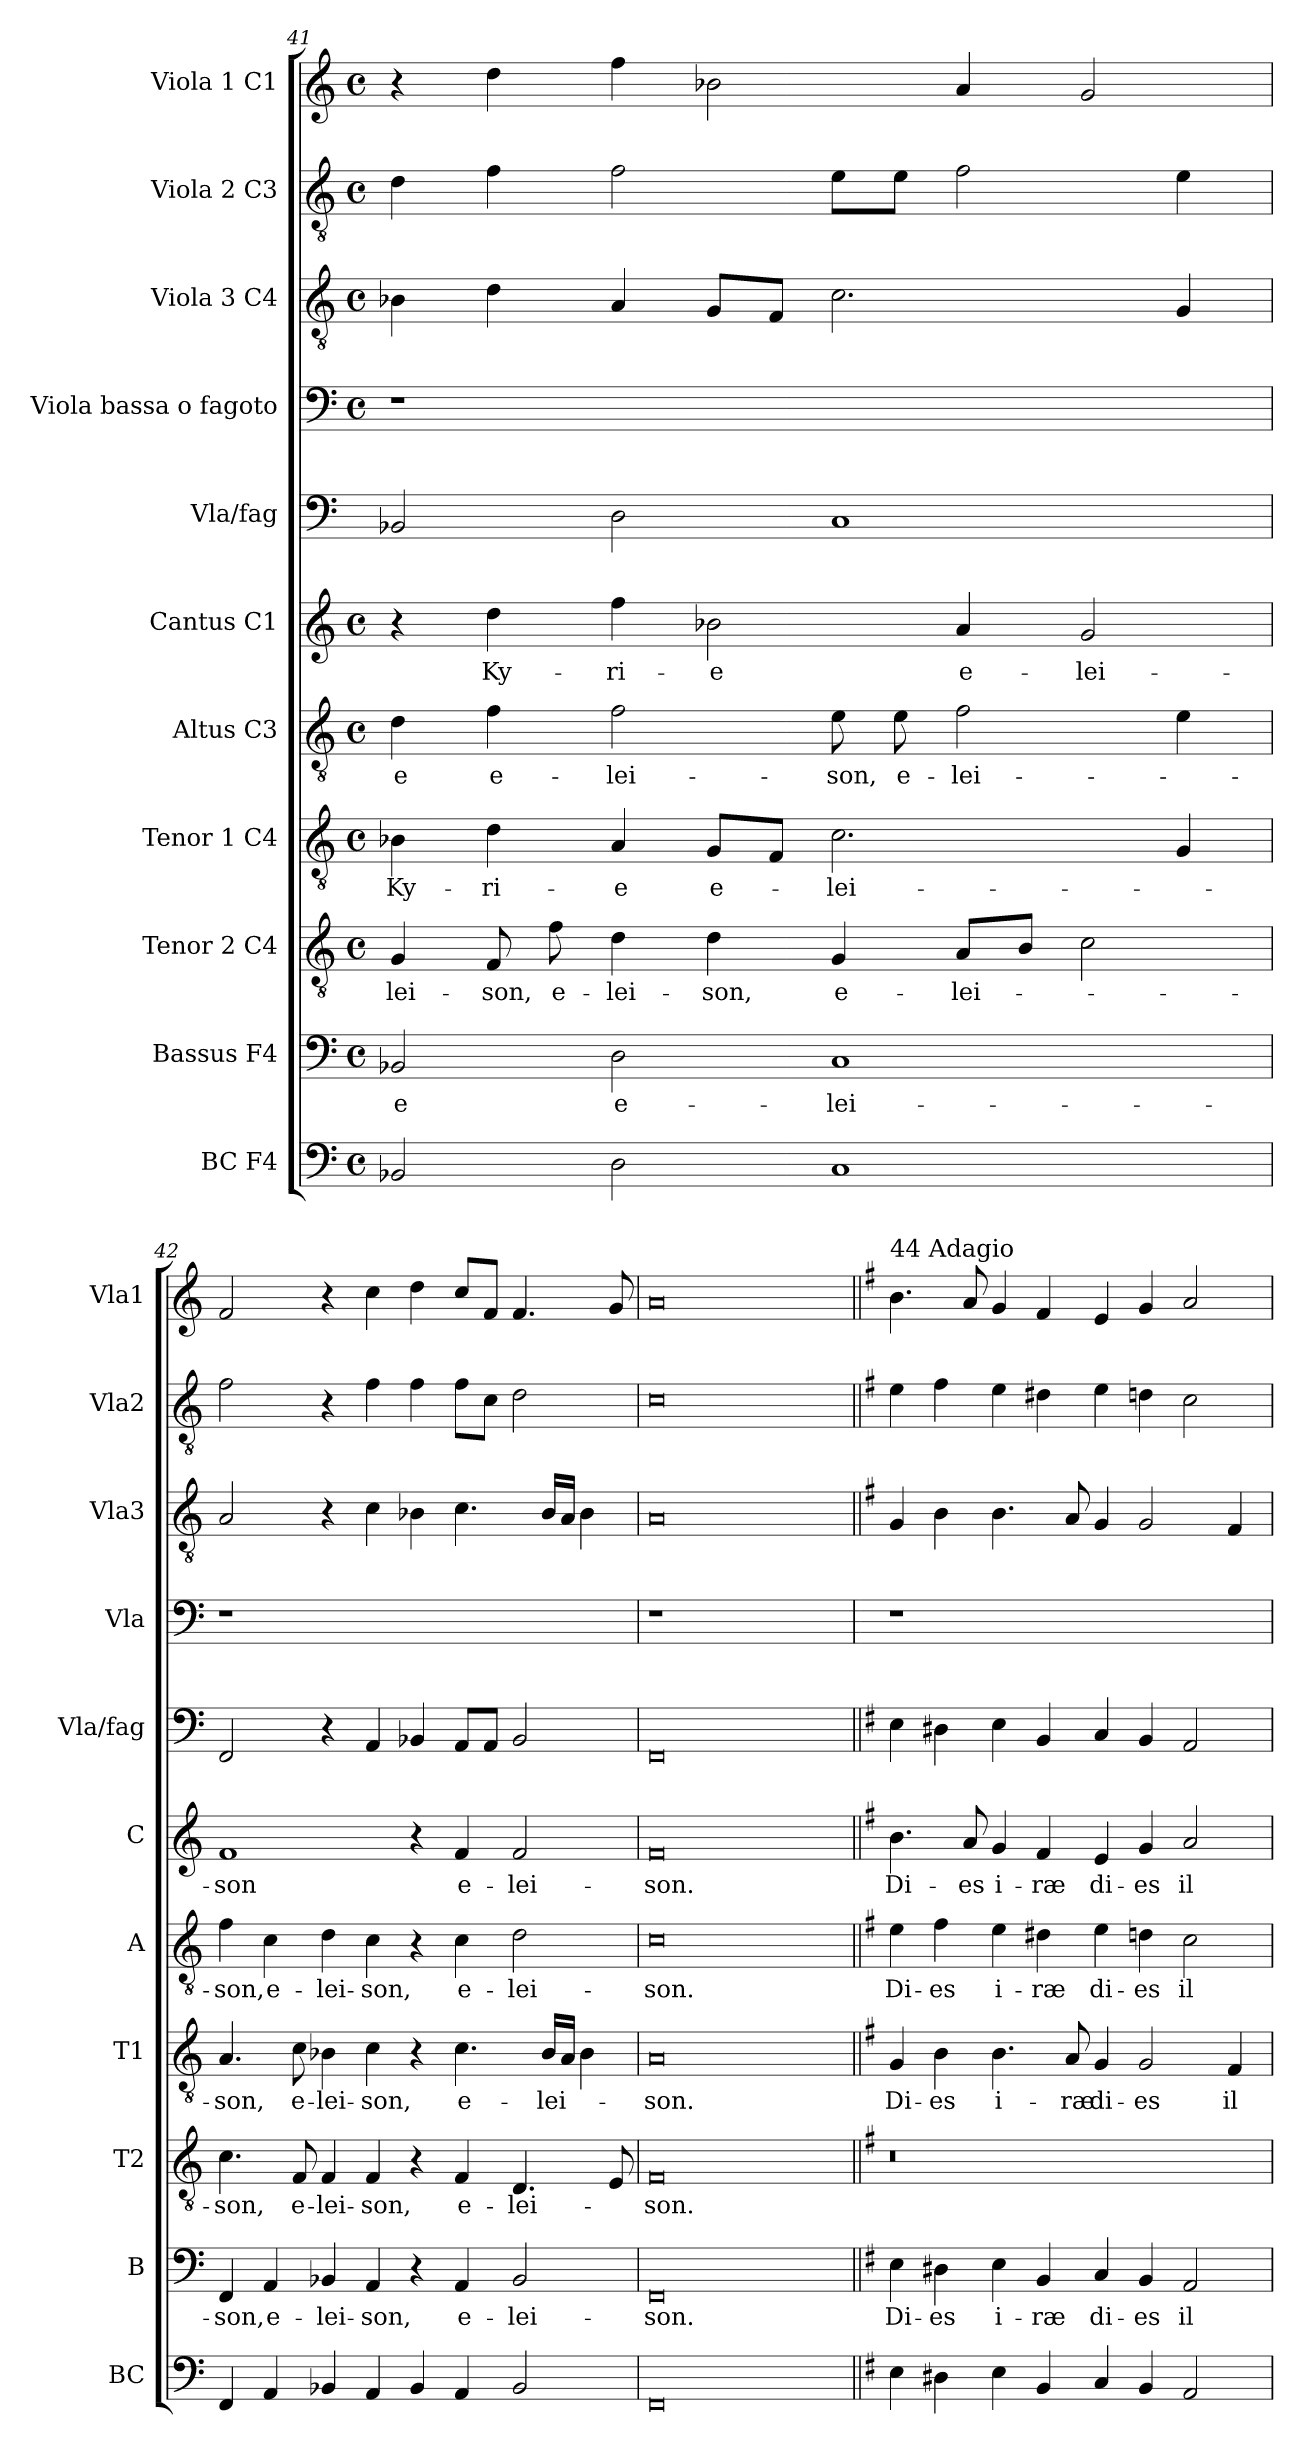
**kern	**kern	**text	**kern	**text	**kern	**text	**kern	**text	**kern	**text	**kern	**kern	**kern	**kern	**kern
*part11	*part10	*part10	*part9	*part9	*part8	*part8	*part7	*part7	*part6	*part6	*part5	*part4	*part3	*part2	*part1
*staff11	*staff10	*staff10	*staff9	*staff9	*staff8	*staff8	*staff7	*staff7	*staff6	*staff6	*staff5	*staff4	*staff3	*staff2	*staff1
*I"BC  F4	*I"Bassus  F4	*	*I"Tenor 2  C4	*	*I"Tenor 1  C4	*	*I"Altus  C3	*	*I"Cantus  C1	*	*I"Vla/fag	*I"Viola bassa  o fagoto	*I"Viola 3  C4	*I"Viola 2  C3	*I"Viola 1  C1
*I'BC	*I'B	*	*I'T2	*	*I'T1	*	*I'A	*	*I'C	*	*I'Vla/fag	*I'Vla	*I'Vla3	*I'Vla2	*I'Vla1
!!LO:PB:g=z
*clefF4	*clefF4	*	*clefGv2	*	*clefGv2	*	*clefGv2	*	*clefG2	*	*clefF4	*clefF4	*clefGv2	*clefGv2	*clefG2
*M4/4	*M4/4	*	*M4/4	*	*M4/4	*	*M4/4	*	*M4/4	*	*	*M4/4	*M4/4	*M4/4	*M4/4
*met(c)	*met(c)	*	*met(c)	*	*met(c)	*	*met(c)	*	*met(c)	*	*	*met(c)	*met(c)	*met(c)	*met(c)
=41	=41	=41	=41	=41	=41	=41	=41	=41	=41	=41	=41	=41	=41	=41	=41
!	!	!LO:LY:b:cj	!	!LO:LY:b:cj	!	!LO:LY:b:cj	!	!LO:LY:b:cj	!	!	!	!	!	!	!
2BB-X/	2BB-X/	-e	4G/	-lei-	4B-X\	Ky-	4d\	-e	4r	.	2BB-X/	1r	4B-X\	4d\	4r
!	!	!	!	!LO:LY:b:cj	!	!LO:LY:b:cj	!	!LO:LY:b:cj	!	!LO:LY:b:cj	!	!	!	!	!
.	.	.	8F/	-son,	4d\	-ri-	4f\	e-	4dd\	Ky-	.	.	4d\	4f\	4dd\
!	!	!	!	!LO:LY:b:cj	!	!	!	!	!	!	!	!	!	!	!
.	.	.	8f\	e-	.	.	.	.	.	.	.	.	.	.	.
!	!	!LO:LY:b:cj	!	!LO:LY:b:cj	!	!LO:LY:b:cj	!	!LO:LY:b:cj	!	!LO:LY:b:cj	!	!	!	!	!
2D\	2D\	e-	4d\	-lei-	4A/	-e	2f\	-lei-	4ff\	-ri-	2D\	.	4A/	2f\	4ff\
!	!	!	!	!LO:LY:b:cj	!	!LO:LY:b:cj	!	!	!	!LO:LY:b:cj	!	!	!	!	!
.	.	.	4d\	-son,	8G/L	e-	.	.	2b-X\	-e	.	.	8G/L	.	2b-X\
.	.	.	.	.	8F/J	.	.	.	.	.	.	.	8F/J	.	.
!	!	!LO:LY:b:cj	!	!LO:LY:b:cj	!	!LO:LY:b:cj	!	!LO:LY:b:cj	!	!	!	!	!	!	!
1C	1C	-lei-	4G/	e-	2.c\	-lei-	8e\	-son,	.	.	1C	1ryy	2.c\	8e\L	.
!	!	!	!	!	!	!	!	!LO:LY:b	!	!	!	!	!	!	!
.	.	.	.	.	.	.	8e\	e-	.	.	.	.	.	8e\J	.
!	!	!	!	!LO:LY:b:cj	!	!	!	!LO:LY:b:rj	!	!LO:LY:b:cj	!	!	!	!	!
.	.	.	8A/L	-lei-	.	.	2f\	-lei-	4a/	e-	.	.	.	2f\	4a/
.	.	.	8B/J	.	.	.	.	.	.	.	.	.	.	.	.
!	!	!	!	!	!	!	!	!	!	!LO:LY:b:cj	!	!	!	!	!
.	.	.	2c\	.	.	.	.	.	2g/	-lei-	.	.	.	.	2g/
.	.	.	.	.	4G/	.	4e\	.	.	.	.	.	4G/	4e\	.
=42	=42	=42	=42	=42	=42	=42	=42	=42	=42	=42	=42	=42	=42	=42	=42
!	!	!LO:LY:b:cj	!	!LO:LY:b:cj	!	!LO:LY:b:cj	!	!LO:LY:b:cj	!	!LO:LY:b:cj	!	!	!	!	!
4FF/	4FF/	-son,	4.c\	-son,	4.A/	-son,	4f\	-son,	1f	-son	2FF/	1r	2A/	2f\	2f/
!	!	!LO:LY:b:cj	!	!	!	!	!	!LO:LY:b:cj	!	!	!	!	!	!	!
4AA/	4AA/	e-	.	.	.	.	4c\	e-	.	.	.	.	.	.	.
!	!	!	!	!LO:LY:b:cj	!	!LO:LY:b:cj	!	!	!	!	!	!	!	!	!
.	.	.	8F/	e-	8c\	e-	.	.	.	.	.	.	.	.	.
!	!	!LO:LY:b:cj	!	!LO:LY:b:cj	!	!LO:LY:b:cj	!	!LO:LY:b:cj	!	!	!	!	!	!	!
4BB-X/	4BB-X/	-lei-	4F/	-lei-	4B-X\	-lei-	4d\	-lei-	.	.	4r	.	4r	4r	4r
!	!	!LO:LY:b:cj	!	!LO:LY:b:cj	!	!LO:LY:b:cj	!	!LO:LY:b:cj	!	!	!	!	!	!	!
4AA/	4AA/	-son,	4F/	-son,	4c\	-son,	4c\	-son,	.	.	4AA/	.	4c\	4f\	4cc\
4BB-/	4r	.	4r	.	4r	.	4r	.	4r	.	4BB-X/	1ryy	4B-X\	4f\	4dd\
!	!	!LO:LY:b:cj	!	!LO:LY:b:cj	!	!LO:LY:b:cj	!	!LO:LY:b:cj	!	!LO:LY:b:cj	!	!	!	!	!
4AA/	4AA/	e-	4F/	e-	4.c\	e-	4c\	e-	4f/	e-	8AA/L	.	4.c\	8f\L	8cc/L
.	.	.	.	.	.	.	.	.	.	.	8AA/J	.	.	8c\J	8f/J
!	!	!LO:LY:b:cj	!	!LO:LY:b:cj	!	!	!	!LO:LY:b:cj	!	!LO:LY:b:cj	!	!	!	!	!
2BB-/	2BB-/	-lei-	4.D/	-lei-	.	.	2d\	-lei-	2f/	-lei-	2BB-/	.	.	2d\	4.f/
!	!	!	!	!	!	!LO:LY:b:cj	!	!	!	!	!	!	!	!	!
.	.	.	.	.	16B-/L	-lei-	.	.	.	.	.	.	16B-/L	.	.
.	.	.	.	.	16A/J	.	.	.	.	.	.	.	16A/J	.	.
.	.	.	.	.	4B-\	.	.	.	.	.	.	.	4B-\	.	.
.	.	.	8E/	.	.	.	.	.	.	.	.	.	.	.	8g/
=43	=43	=43	=43	=43	=43	=43	=43	=43	=43	=43	=43	=43	=43	=43	=43
!	!	!LO:LY:b:cj	!	!LO:LY:b:cj	!	!LO:LY:b:cj	!	!LO:LY:b:cj	!	!LO:LY:b:cj	!	!	!	!	!
0FF	0FF	-son.	0F	-son.	0A	-son.	0c	-son.	0f	-son.	0FF	1r	0A	0c	0a
.	.	.	.	.	.	.	.	.	.	.	.	1ryy	.	.	.
!!LO:PB:g=z
=44||	=44||	=44||	=44||	=44||	=44||	=44||	=44||	=44||	=44||	=44||	=44||	=44	=44||	=44||	=44||
*k[f#]	*k[f#]	*	*k[f#]	*	*k[f#]	*	*k[f#]	*	*k[f#]	*	*k[f#]	*	*k[f#]	*k[f#]	*k[f#]
*G:	*G:	*	*G:	*	*G:	*	*G:	*	*G:	*	*G:	*	*G:	*G:	*G:
!	!	!	!	!	!	!	!	!	!	!	!	!	!	!	!LO:TX:a:t=44 Adagio
!	!	!LO:LY:b:cj	!	!	!	!LO:LY:b:cj	!	!LO:LY:b:cj	!	!LO:LY:b:cj	!	!	!	!	!
4E\	4E\	Di-	0r	.	4G/	Di-	4e\	Di-	4.b\	Di-	4E\	1r	4G/	4e\	4.b\
!	!	!LO:LY:b:cj	!	!	!	!LO:LY:b:cj	!	!LO:LY:b:cj	!	!	!	!	!	!	!
4D#X\	4D#X\	-es	.	.	4B\	-es	4f#\	-es	.	.	4D#X\	.	4B\	4f#\	.
!	!	!	!	!	!	!	!	!	!	!LO:LY:b:cj	!	!	!	!	!
.	.	.	.	.	.	.	.	.	8a/	-es	.	.	.	.	8a/
!	!	!LO:LY:b:cj	!	!	!	!LO:LY:b:cj	!	!LO:LY:b:cj	!	!LO:LY:b:cj	!	!	!	!	!
4E\	4E\	i-	.	.	4.B\	i-	4e\	i-	4g/	i-	4E\	.	4.B\	4e\	4g/
!	!	!LO:LY:b:cj	!	!	!	!	!	!LO:LY:b:cj	!	!LO:LY:b:cj	!	!	!	!	!
4BB/	4BB/	-ræ	.	.	.	.	4d#X\	-ræ	4f#/	-ræ	4BB/	.	.	4d#X\	4f#/
!	!	!	!	!	!	!LO:LY:b:cj	!	!	!	!	!	!	!	!	!
.	.	.	.	.	8A/	-ræ	.	.	.	.	.	.	8A/	.	.
!	!	!LO:LY:b:cj	!	!	!	!LO:LY:b:cj	!	!LO:LY:b:cj	!	!LO:LY:b:cj	!	!	!	!	!
4C/	4C/	di-	.	.	4G/	di-	4e\	di-	4e/	di-	4C/	1ryy	4G/	4e\	4e/
!	!	!LO:LY:b:cj	!	!	!	!LO:LY:b:cj	!	!LO:LY:b:cj	!	!LO:LY:b:cj	!	!	!	!	!
4BB/	4BB/	-es	.	.	2G/	-es	4dn\	-es	4g/	-es	4BB/	.	2G/	4dn\	4g/
!	!	!LO:LY:b:cj	!	!	!	!	!	!LO:LY:b:cj	!	!LO:LY:b:cj	!	!	!	!	!
2AA/	2AA/	il-	.	.	.	.	2c\	il-	2a/	il-	2AA/	.	.	2c\	2a/
!	!	!	!	!	!	!LO:LY:b:cj	!	!	!	!	!	!	!	!	!
.	.	.	.	.	4F#/	il-	.	.	.	.	.	.	4F#/	.	.
=	=	=	=	=	=	=	=	=	=	=	=	=	=	=	=
*-	*-	*-	*-	*-	*-	*-	*-	*-	*-	*-	*-	*-	*-	*-	*-
